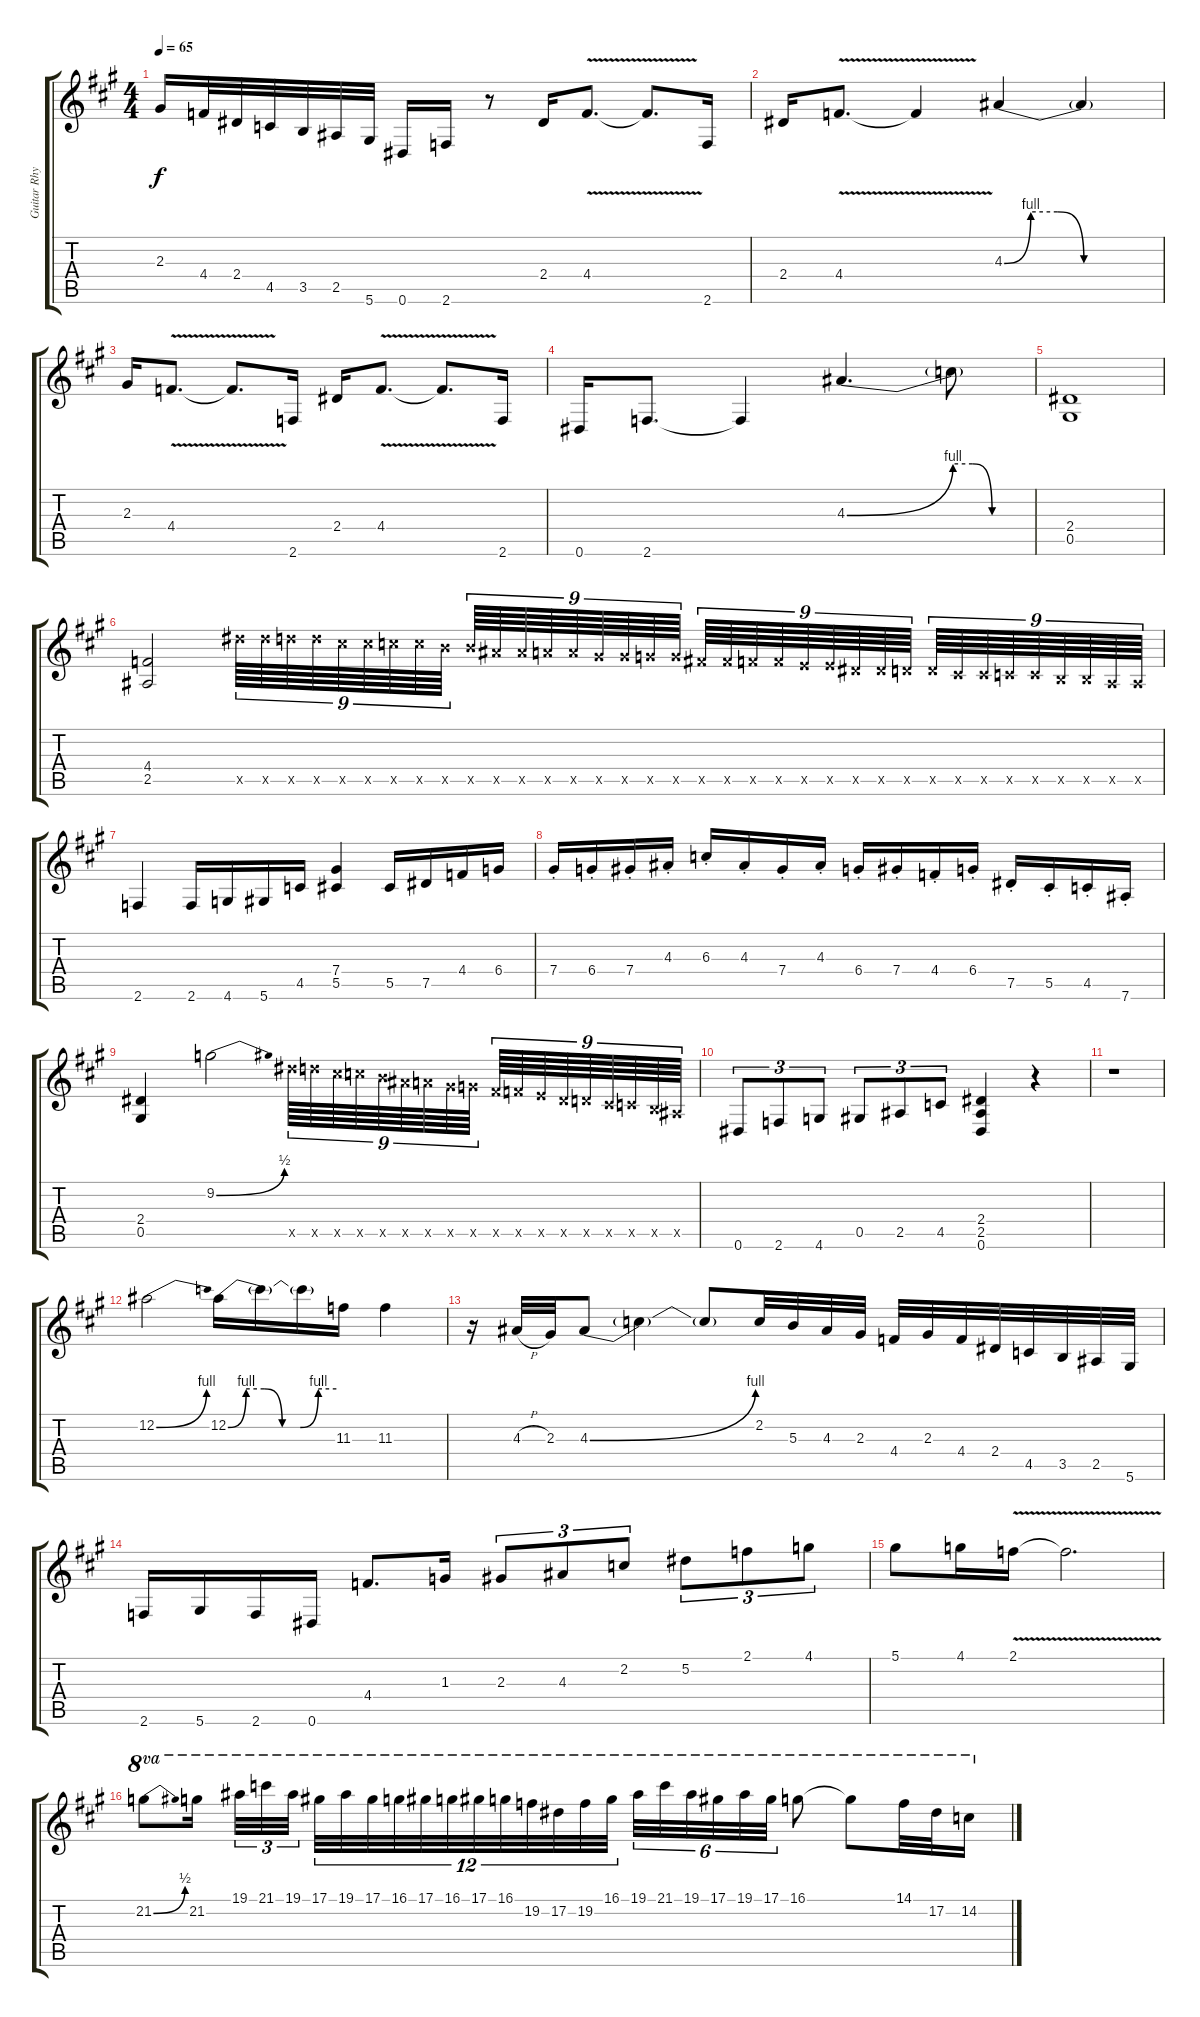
\track ("Guitar Rhythm" "Guitar Rhy") {instrument distortionguitar}
\staff {score tabs}
\tuning (Eb4 Bb3 Gb3 Db3 Ab2 Eb2) {hide}
\ts (4 4)
\tempo 65
\clef g2
\ks a
2.3.16{dy f} 4.4.32 2.4.32 4.5.32 3.5.32 2.5.32 5.6.32 0.6.16 2.6.16 r.8 2.4.16 4.4{v}.8{d} 4.4{t}.8{d} 2.6.16 |
2.4.16 4.4{v}.8{d} 4.4{t}.4 4.3{be (custom 0 0 10 4 20 4 30 0 60 0)}.4 4.3{t}.4 |
2.3.16 4.4{v}.8{d} 4.4{t}.8{d} 2.6.16 2.4.16 4.4{v}.8{d} 4.4{t}.8{d} 2.6.16 |
0.6.16 2.6.8{d} 2.6{t}.4 4.3{be (bend 0 0 60 4)}.4{d} 4.3{be (custom 0 4 15 4 30 0 60 0) t}.8 |
(2.4 0.5).1 |
(4.4 2.5).2 19.5{x}.64{tu (9 8)} 19.5{x}.64{tu (9 8)} 18.5{x}.64{tu (9 8)} 18.5{x}.64{tu (9 8)} 17.5{x}.64{tu (9 8)} 17.5{x}.64{tu (9 8)} 16.5{x}.64{tu (9 8)} 16.5{x}.64{tu (9 8)} 15.5{x}.64{tu (9 8) beam splitsecondary} 15.5{x}.64{tu (9 8)} 14.5{x}.64{tu (9 8)} 14.5{x}.64{tu (9 8)} 13.5{x}.64{tu (9 8)} 13.5{x}.64{tu (9 8)} 12.5{x}.64{tu (9 8)} 12.5{x}.64{tu (9 8)} 11.5{x}.64{tu (9 8)} 11.5{x}.64{tu (9 8)} 10.5{x}.64{tu (9 8)} 10.5{x}.64{tu (9 8)} 9.5{x}.64{tu (9 8)} 9.5{x}.64{tu (9 8)} 8.5{x}.64{tu (9 8)} 8.5{x}.64{tu (9 8)} 7.5{x}.64{tu (9 8)} 7.5{x}.64{tu (9 8)} 6.5{x}.64{tu (9 8) beam splitsecondary} 6.5{x}.64{tu (9 8)} 5.5{x}.64{tu (9 8)} 5.5{x}.64{tu (9 8)} 4.5{x}.64{tu (9 8)} 4.5{x}.64{tu (9 8)} 3.5{x}.64{tu (9 8)} 3.5{x}.64{tu (9 8)} 2.5{x}.64{tu (9 8)} 2.5{x}.64{tu (9 8)} |
2.6.4 2.6.16 4.6.16 5.6.16 4.5.16 (7.4 5.5).4 5.5.16 7.5.16 4.4.16 6.4.16 |
7.4{st}.16 6.4{st}.16 7.4{st}.16 4.3{st}.16 6.3{st}.16 4.3{st}.16 7.4{st}.16 4.3{st}.16 6.4{st}.16 7.4{st}.16 4.4{st}.16 6.4{st}.16 7.5{st}.16 5.5{st}.16 4.5{st}.16 7.6{st}.16 |
(2.4 0.5).4 9.2{be (bend 0 0 60 2)}.2 19.5{x}.64{tu (9 8)} 18.5{x}.64{tu (9 8)} 17.5{x}.64{tu (9 8)} 16.5{x}.64{tu (9 8)} 15.5{x}.64{tu (9 8)} 14.5{x}.64{tu (9 8)} 13.5{x}.64{tu (9 8)} 12.5{x}.64{tu (9 8)} 11.5{x}.64{tu (9 8) beam splitsecondary} 10.5{x}.64{tu (9 8)} 9.5{x}.64{tu (9 8)} 8.5{x}.64{tu (9 8)} 7.5{x}.64{tu (9 8)} 6.5{x}.64{tu (9 8)} 5.5{x}.64{tu (9 8)} 4.5{x}.64{tu (9 8)} 3.5{x}.64{tu (9 8)} 2.5{x}.64{tu (9 8)} |
0.6.8{tu (3 2)} 2.6.8{tu (3 2)} 4.6.8{tu (3 2)} 0.5.8{tu (3 2)} 2.5.8{tu (3 2)} 4.5.8{tu (3 2)} (2.4 2.5 0.6).4 r.4 |
r.1 |
12.2{be (bend 0 0 60 4)}.2 12.2{be (custom 0 0 10 4 20 4 30 0 40 0 50 4 60 4)}.16 12.2{t}.16 12.2{t}.16 11.3.16 11.3.4 |
r.16 4.3{h}.32 2.3.32 4.3{be (bend 0 0 60 4)}.8 4.3{t}.4 4.3{t}.8 2.2.32 5.3.32 4.3.32 2.3.32 4.4.32 2.3.32 4.4.32 2.4.32 4.5.32 3.5.32 2.5.32 5.6.32 |
2.6.16 5.6.16 2.6.16 0.6.16 4.4.8{d} 1.3.16 2.3.8{tu (3 2)} 4.3.8{tu (3 2)} 2.2.8{tu (3 2)} 5.2.8{tu (3 2)} 2.1.8{tu (3 2)} 4.1.8{tu (3 2)} |
5.1.8 4.1.16 2.1{v}.16 2.1{t}.2{d} |
21.2{be (bend 0 0 60 2)}.8{ot 8va} 21.2.16{ot 8va beam splitsecondary} 19.1.32{tu (3 2) ot 8va} 21.1.32{tu (3 2) ot 8va} 19.1.32{tu (3 2) ot 8va} 17.1.32{tu (12 8) ot 8va} 19.1.32{tu (12 8) ot 8va} 17.1.32{tu (12 8) ot 8va} 16.1.32{tu (12 8) ot 8va} 17.1.32{tu (12 8) ot 8va} 16.1.32{tu (12 8) ot 8va} 17.1.32{tu (12 8) ot 8va} 16.1.32{tu (12 8) ot 8va} 19.2.32{tu (12 8) ot 8va} 17.2.32{tu (12 8) ot 8va} 19.2.32{tu (12 8) ot 8va} 16.1.32{tu (12 8) ot 8va} 19.1.32{tu (6 4) ot 8va} 21.1.32{tu (6 4) ot 8va} 19.1.32{tu (6 4) ot 8va} 17.1.32{tu (6 4) ot 8va} 19.1.32{tu (6 4) ot 8va} 17.1.32{tu (6 4) ot 8va} 16.1.8{ot 8va} 16.1{t}.8{ot 8va} 14.1.32{ot 8va} 17.2.32{ot 8va} 14.2.16{ot 8va}
